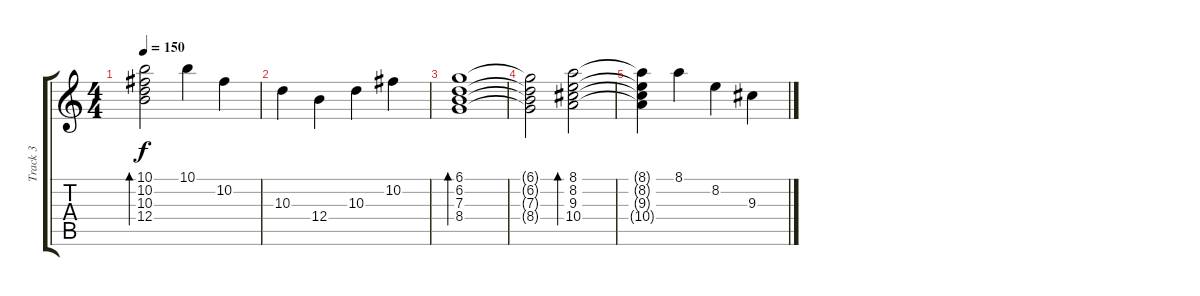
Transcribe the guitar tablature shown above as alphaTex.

\track ("Track 3" "Track 3") {instrument distortionguitar}
\staff {score tabs}
\tuning (Db4 Ab3 E3 B2 Gb2 B1) {hide}
\ts (4 4)
\tempo 150
\clef g2
\ks c
(10.1{t} 10.2{t} 10.3{t} 12.4{t}).2{bd 480 dy f} 10.1.4 10.2.4 |
10.3.4 12.4.4 10.3.4 10.2.4 |
(6.1 6.2 7.3 8.4).1{bd 480} |
(6.1{t} 6.2{t} 7.3{t} 8.4{t}).2 (8.1 8.2 9.3 10.4).2{bd 240} |
(8.1{t} 8.2{t} 9.3{t} 10.4{t}).4 8.1.4 8.2.4 9.3.4
